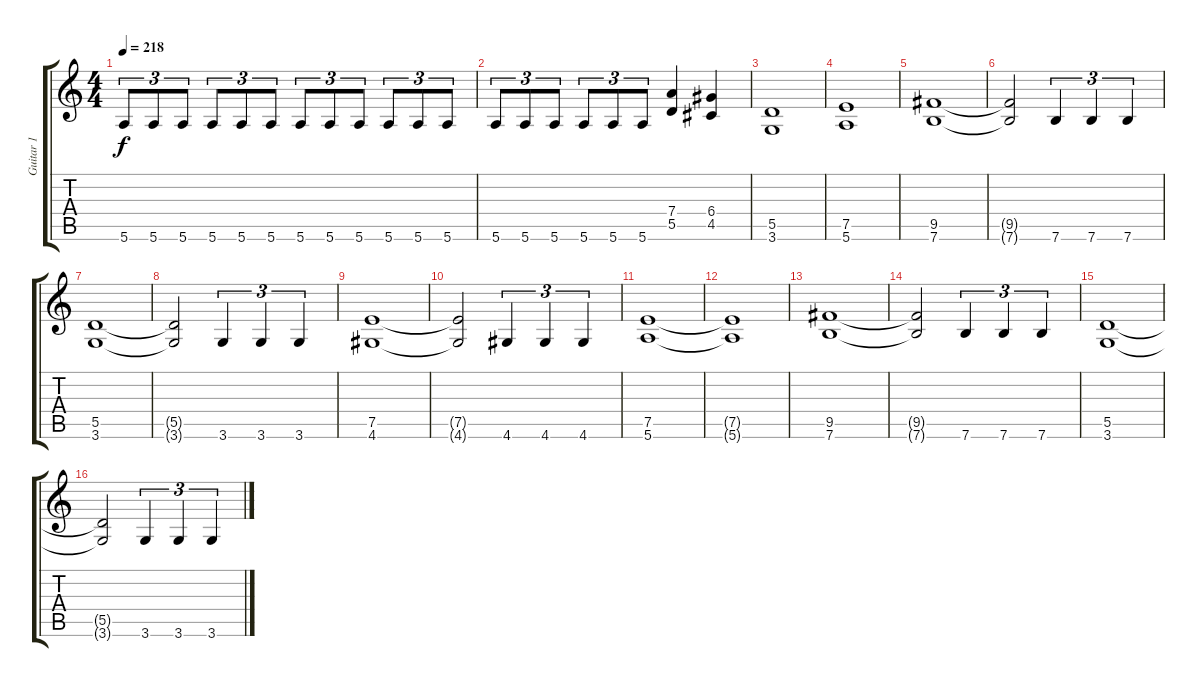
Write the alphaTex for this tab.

\track ("Guitar 1" "Guitar 1") {instrument distortionguitar}
\staff {score tabs}
\tuning (E4 B3 G3 D3 A2 E2) {hide}
\ts (4 4)
\tempo 218
\clef g2
\ks c
5.6.8{tu (3 2) dy f} 5.6.8{tu (3 2)} 5.6.8{tu (3 2)} 5.6.8{tu (3 2)} 5.6.8{tu (3 2)} 5.6.8{tu (3 2)} 5.6.8{tu (3 2)} 5.6.8{tu (3 2)} 5.6.8{tu (3 2)} 5.6.8{tu (3 2)} 5.6.8{tu (3 2)} 5.6.8{tu (3 2)} |
5.6.8{tu (3 2)} 5.6.8{tu (3 2)} 5.6.8{tu (3 2)} 5.6.8{tu (3 2)} 5.6.8{tu (3 2)} 5.6.8{tu (3 2)} (7.4 5.5).4 (6.4 4.5).4 |
(5.5 3.6).1 |
(7.5 5.6).1 |
(9.5 7.6).1 |
(9.5{t} 7.6{t}).2 7.6.4{tu (3 2)} 7.6.4{tu (3 2)} 7.6.4{tu (3 2)} |
(5.5 3.6).1 |
(5.5{t} 3.6{t}).2 3.6.4{tu (3 2)} 3.6.4{tu (3 2)} 3.6.4{tu (3 2)} |
(7.5 4.6).1 |
(7.5{t} 4.6{t}).2 4.6.4{tu (3 2)} 4.6.4{tu (3 2)} 4.6.4{tu (3 2)} |
(7.5 5.6).1 |
(7.5{t} 5.6{t}).1 |
(9.5 7.6).1 |
(9.5{t} 7.6{t}).2 7.6.4{tu (3 2)} 7.6.4{tu (3 2)} 7.6.4{tu (3 2)} |
(5.5 3.6).1 |
(5.5{t} 3.6{t}).2 3.6.4{tu (3 2)} 3.6.4{tu (3 2)} 3.6.4{tu (3 2)}
